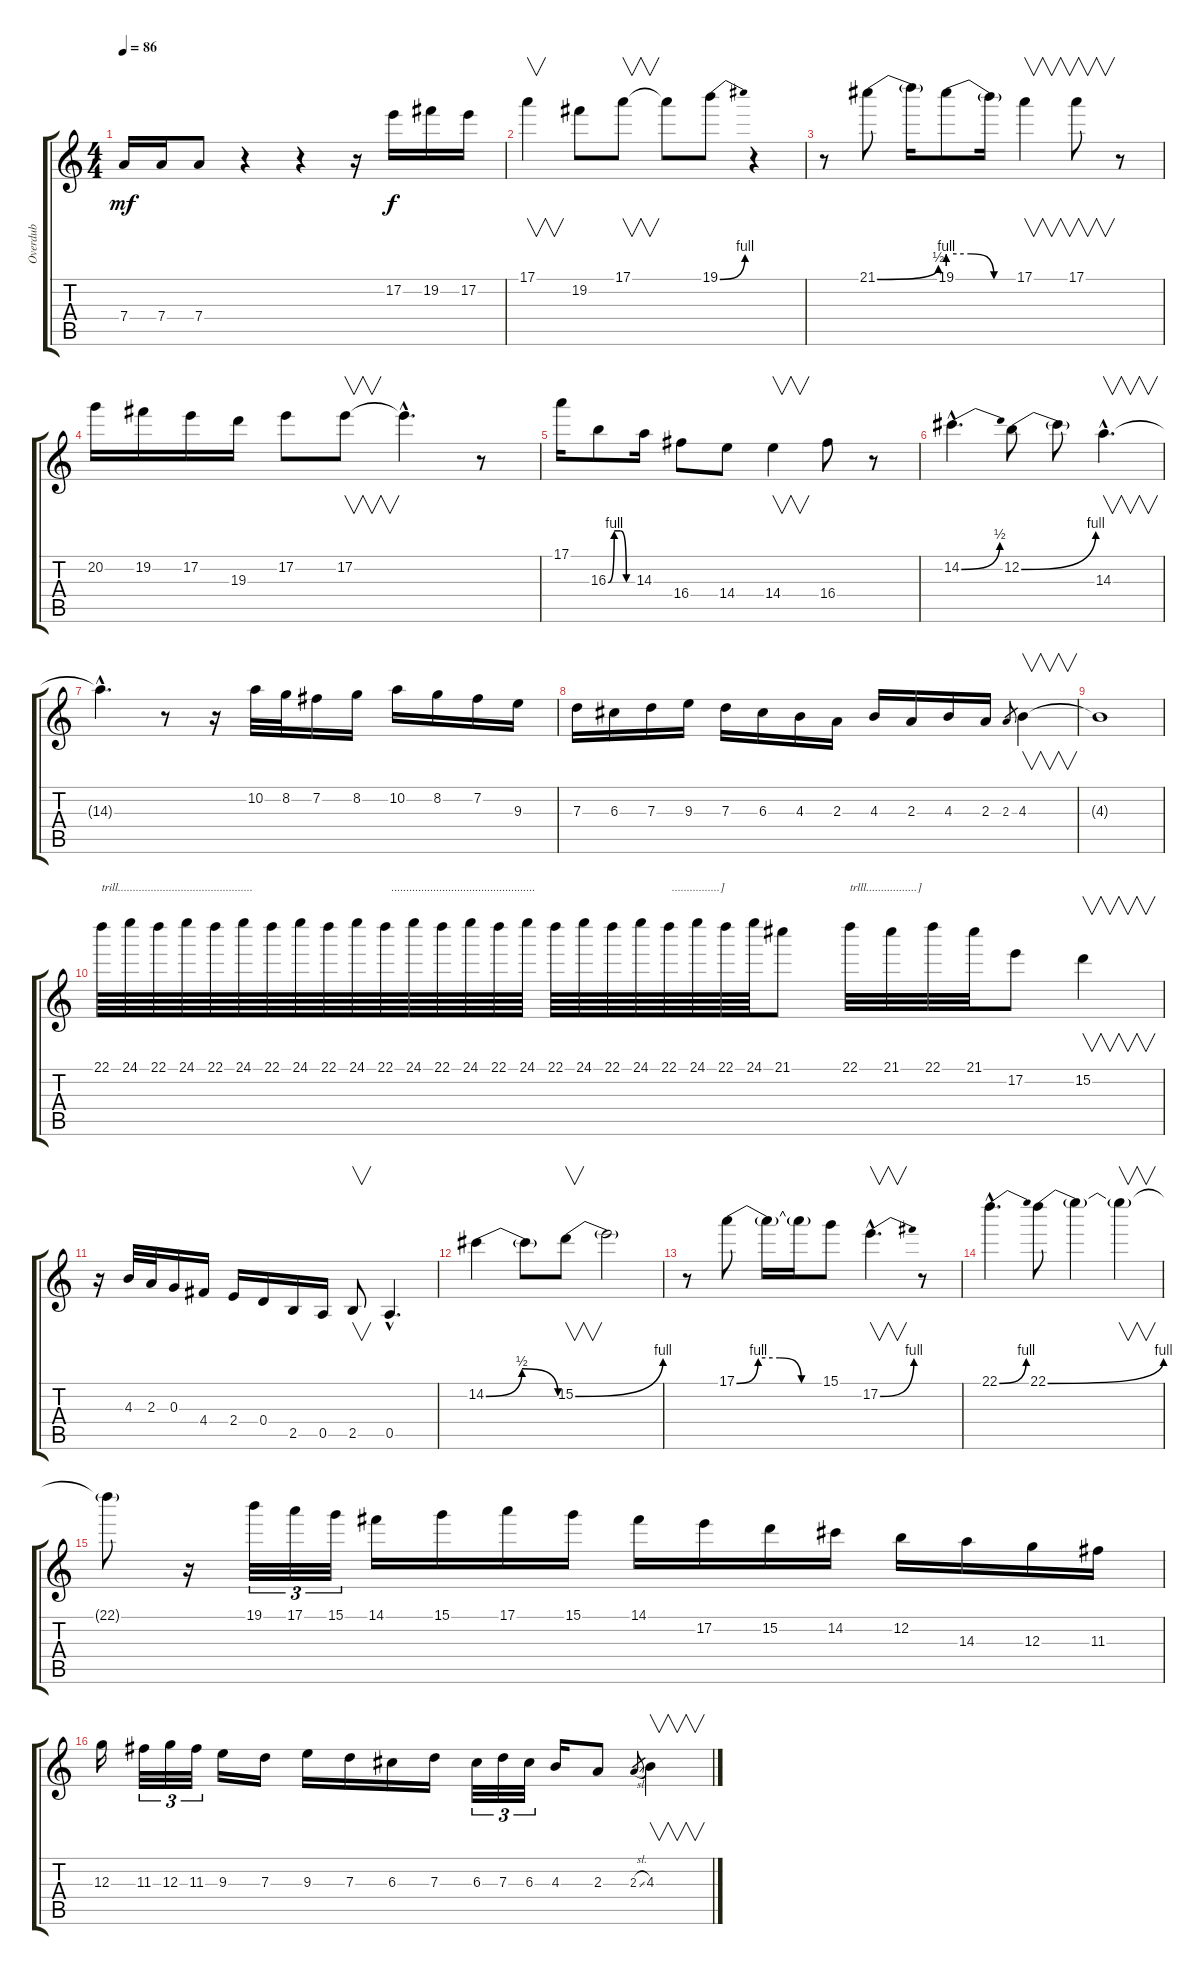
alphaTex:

\track ("Overdub" "Overdub") {instrument electricguitarjazz}
\staff {score tabs}
\tuning (E4 B3 G3 D3 A2 E2) {hide}
\ts (4 4)
\tempo 86
\clef g2
\ks c
7.4.16{dy mf} 7.4.16 7.4.8 r.4 r.4 r.16 17.2.16{dy f} 19.2.16 17.2.16 |
17.1.4{v} 19.2.8 17.1.8{v} 17.1{t}.8 19.1{be (bend 0 0 60 4)}.8 r.4 |
r.8 21.1{be (bend 0 0 60 2)}.8 21.1{t}.16 19.1{be (custom 0 4 20 4 40 0 60 0)}.8 19.1{t}.16 17.1.4{v} 17.1.8{v} r.8 |
20.2.16 19.2.16 17.2.16 19.3.16 17.2.8 17.2.8{v} 17.2{hac t}.4{d} r.8 |
17.1.16 16.3{be (custom 0 0 15 4 30 4 45 0 60 0)}.8 14.3.16 16.4.8 14.4.8 14.4.4{v} 16.4.8 r.8 |
14.2{be (bend 0 0 60 2) hac}.4{d} 12.2{be (bend 0 0 60 4)}.8 12.2{t}.8 14.3{hac}.4{v d} |
14.3{hac t}.4{d} r.8 r.16 10.2.32 8.2.32 7.2.16 8.2.16 10.2.16 8.2.16 7.2.16 9.3.16 |
7.3.16 6.3.16 7.3.16 9.3.16 7.3.16 6.3.16 4.3.16 2.3.16 4.3.16 2.3.16 4.3.16 2.3.16 2.3.8{gr} 4.3.4{v} |
4.3{t}.1 |
22.1.64{txt "trill............................................."} 24.1.64 22.1.64 24.1.64 22.1.64 24.1.64 22.1.64 24.1.64 22.1.64 24.1.64 22.1.64{txt "  ................................................"} 24.1.64 22.1.64 24.1.64 22.1.64 24.1.64 22.1.64 24.1.64 22.1.64 24.1.64 22.1.64{txt " ................]"} 24.1.64 22.1.64 24.1.64 21.1.8 22.1.32{txt "trlll.................]"} 21.1.32 22.1.32 21.1.32 17.2.8 15.2.4{v} |
r.16 4.3.32 2.3.32 0.3.16 4.4.16 2.4.16 0.4.16 2.5.16 0.5.16 2.5.8{v} 0.5{hac}.4{d} |
14.2{be (bendrelease 0 0 15 2 45 2 60 0)}.4 14.2{t}.8 15.2{be (bend 0 0 60 4)}.8{v} 15.2{t}.2 |
r.8 17.1{be (custom 0 0 15 4 30 4 45 0 60 0)}.8 17.1{t}.16 17.1{t}.16 15.1.8 17.2{be (bend 0 0 60 4) hac}.4{v d} r.8 |
22.1{be (bend 0 0 60 4) hac}.4{d} 22.1{be (bend 0 0 60 4)}.8 22.1{t}.4 22.1{t}.4{v} |
22.1{t}.8 r.16 19.1.32{tu (3 2)} 17.1.32{tu (3 2)} 15.1.32{tu (3 2)} 14.1.16 15.1.16 17.1.16 15.1.16 14.1.16 17.2.16 15.2.16 14.2.16 12.2.16 14.3.16 12.3.16 11.3.16 |
12.3.16 11.3.32{tu (3 2)} 12.3.32{tu (3 2)} 11.3.32{tu (3 2)} 9.3.16 7.3.16 9.3.16 7.3.16 6.3.16 7.3.16 6.3.32{tu (3 2)} 7.3.32{tu (3 2)} 6.3.32{tu (3 2)} 4.3.16 2.3.8 2.3{sl}.8{gr} 4.3.4{v}
